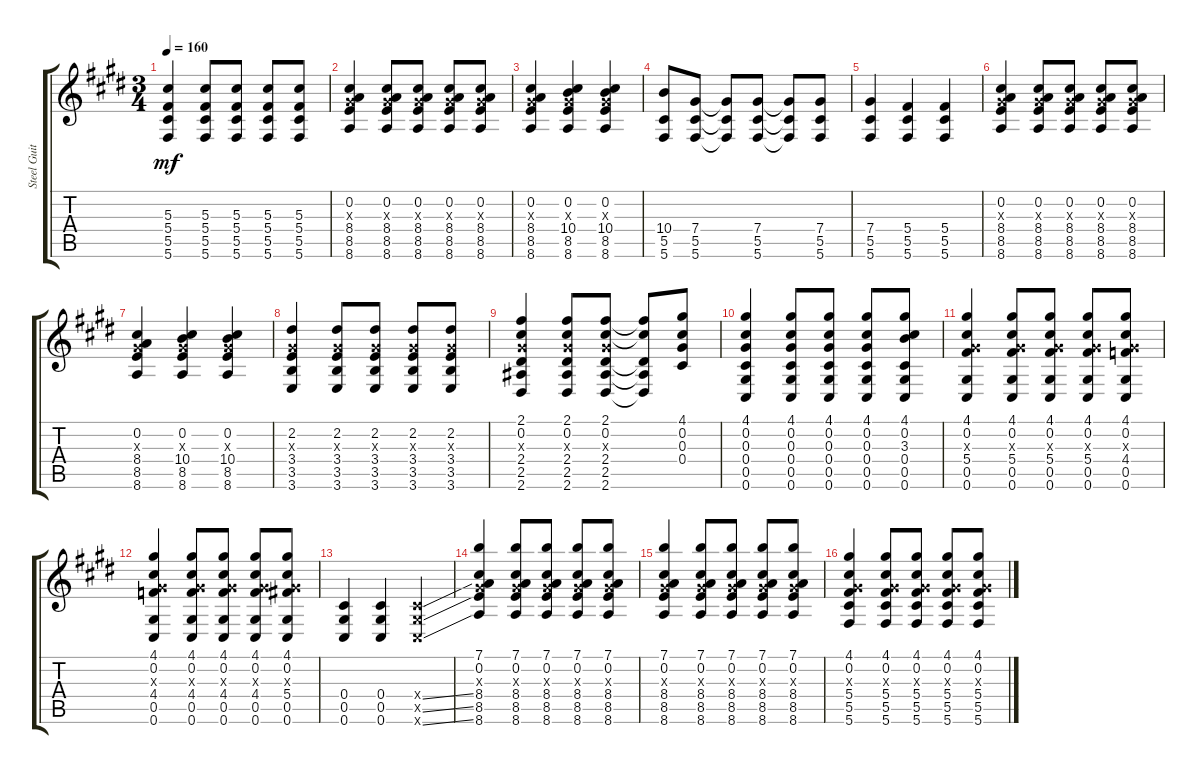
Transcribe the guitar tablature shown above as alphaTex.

\track ("Steel Guitar" "Steel Guit") {instrument acousticguitarsteel}
\staff {score tabs}
\tuning (E4 Db4 Ab3 Db3 Ab2 Db2) {hide}
\ts (3 4)
\tempo 160
\clef g2
\ks c#minor
(5.3 5.4 5.5 5.6).4{dy mf} (5.3 5.4 5.5 5.6).8 (5.3 5.4 5.5 5.6).8 (5.3 5.4 5.5 5.6).8 (5.3 5.4 5.5 5.6).8 |
(0.2 0.3{x} 8.4 8.5 8.6).4 (0.2 0.3{x} 8.4 8.5 8.6).8 (0.2 0.3{x} 8.4 8.5 8.6).8 (0.2 0.3{x} 8.4 8.5 8.6).8 (0.2 0.3{x} 8.4 8.5 8.6).8 |
(0.2 0.3{x} 8.4 8.5 8.6).4 (0.2 0.3{x} 10.4 8.5 8.6).4 (0.2 0.3{x} 10.4 8.5 8.6).4 |
(10.4 5.5 5.6).8 (7.4 5.5 5.6).8 (7.4{t} 5.5{t} 5.6{t}).8 (7.4 5.5 5.6).8 (7.4{t} 5.5{t} 5.6{t}).8 (7.4 5.5 5.6).8 |
(7.4 5.5 5.6).4 (5.4 5.5 5.6).4 (5.4 5.5 5.6).4 |
(0.2 0.3{x} 8.4 8.5 8.6).4 (0.2 0.3{x} 8.4 8.5 8.6).8 (0.2 0.3{x} 8.4 8.5 8.6).8 (0.2 0.3{x} 8.4 8.5 8.6).8 (0.2 0.3{x} 8.4 8.5 8.6).8 |
(0.2 0.3{x} 8.4 8.5 8.6).4 (0.2 0.3{x} 10.4 8.5 8.6).4 (0.2 0.3{x} 10.4 8.5 8.6).4 |
(2.2 0.3{x} 3.4 3.5 3.6).4 (2.2 0.3{x} 3.4 3.5 3.6).8 (2.2 0.3{x} 3.4 3.5 3.6).8 (2.2 0.3{x} 3.4 3.5 3.6).8 (2.2 0.3{x} 3.4 3.5 3.6).8 |
(2.1 0.2 0.3{x} 2.4 2.5 2.6).4 (2.1 0.2 0.3{x} 2.4 2.5 2.6).8 (2.1 0.2 0.3{x} 2.4 2.5 2.6).8 (2.1{t} 0.2{t} 2.4{t} 2.5{t} 2.6{t}).8 (4.1 0.2 0.3 0.4).8 |
(4.1 0.2 0.3 0.4 0.5 0.6).4 (4.1 0.2 0.3 0.4 0.5 0.6).8 (4.1 0.2 0.3 0.4 0.5 0.6).8 (4.1 0.2 0.3 0.4 0.5 0.6).8 (4.1 0.2 3.3 0.4 0.5 0.6).8 |
(4.1 0.2 0.3{x} 5.4 0.5 0.6).4 (4.1 0.2 0.3{x} 5.4 0.5 0.6).8 (4.1 0.2 0.3{x} 5.4 0.5 0.6).8 (4.1 0.2 0.3{x} 5.4 0.5 0.6).8 (4.1 0.2 0.3{x} 4.4 0.5 0.6).8 |
(4.1 0.2 0.3{x} 4.4 0.5 0.6).4 (4.1 0.2 0.3{x} 4.4 0.5 0.6).8 (4.1 0.2 0.3{x} 4.4 0.5 0.6).8 (4.1 0.2 0.3{x} 4.4 0.5 0.6).8 (4.1 0.2 0.3{x} 5.4 0.5 0.6).8 |
(0.4 0.5 0.6).4 (0.4 0.5 0.6).4 (0.4{ss x} 0.5{ss x} 0.6{ss x}).4 |
(7.1 0.2 0.3{x} 8.4 8.5 8.6).4 (7.1 0.2 0.3{x} 8.4 8.5 8.6).8 (7.1 0.2 0.3{x} 8.4 8.5 8.6).8 (7.1 0.2 0.3{x} 8.4 8.5 8.6).8 (7.1 0.2 0.3{x} 8.4 8.5 8.6).8 |
(7.1 0.2 0.3{x} 8.4 8.5 8.6).4 (7.1 0.2 0.3{x} 8.4 8.5 8.6).8 (7.1 0.2 0.3{x} 8.4 8.5 8.6).8 (7.1 0.2 0.3{x} 8.4 8.5 8.6).8 (7.1 0.2 0.3{x} 8.4 8.5 8.6).8 |
(4.1 0.2 0.3{x} 5.4 5.5 5.6).4 (4.1 0.2 0.3{x} 5.4 5.5 5.6).8 (4.1 0.2 0.3{x} 5.4 5.5 5.6).8 (4.1 0.2 0.3{x} 5.4 5.5 5.6).8 (4.1 0.2 0.3{x} 5.4 5.5 5.6).8
